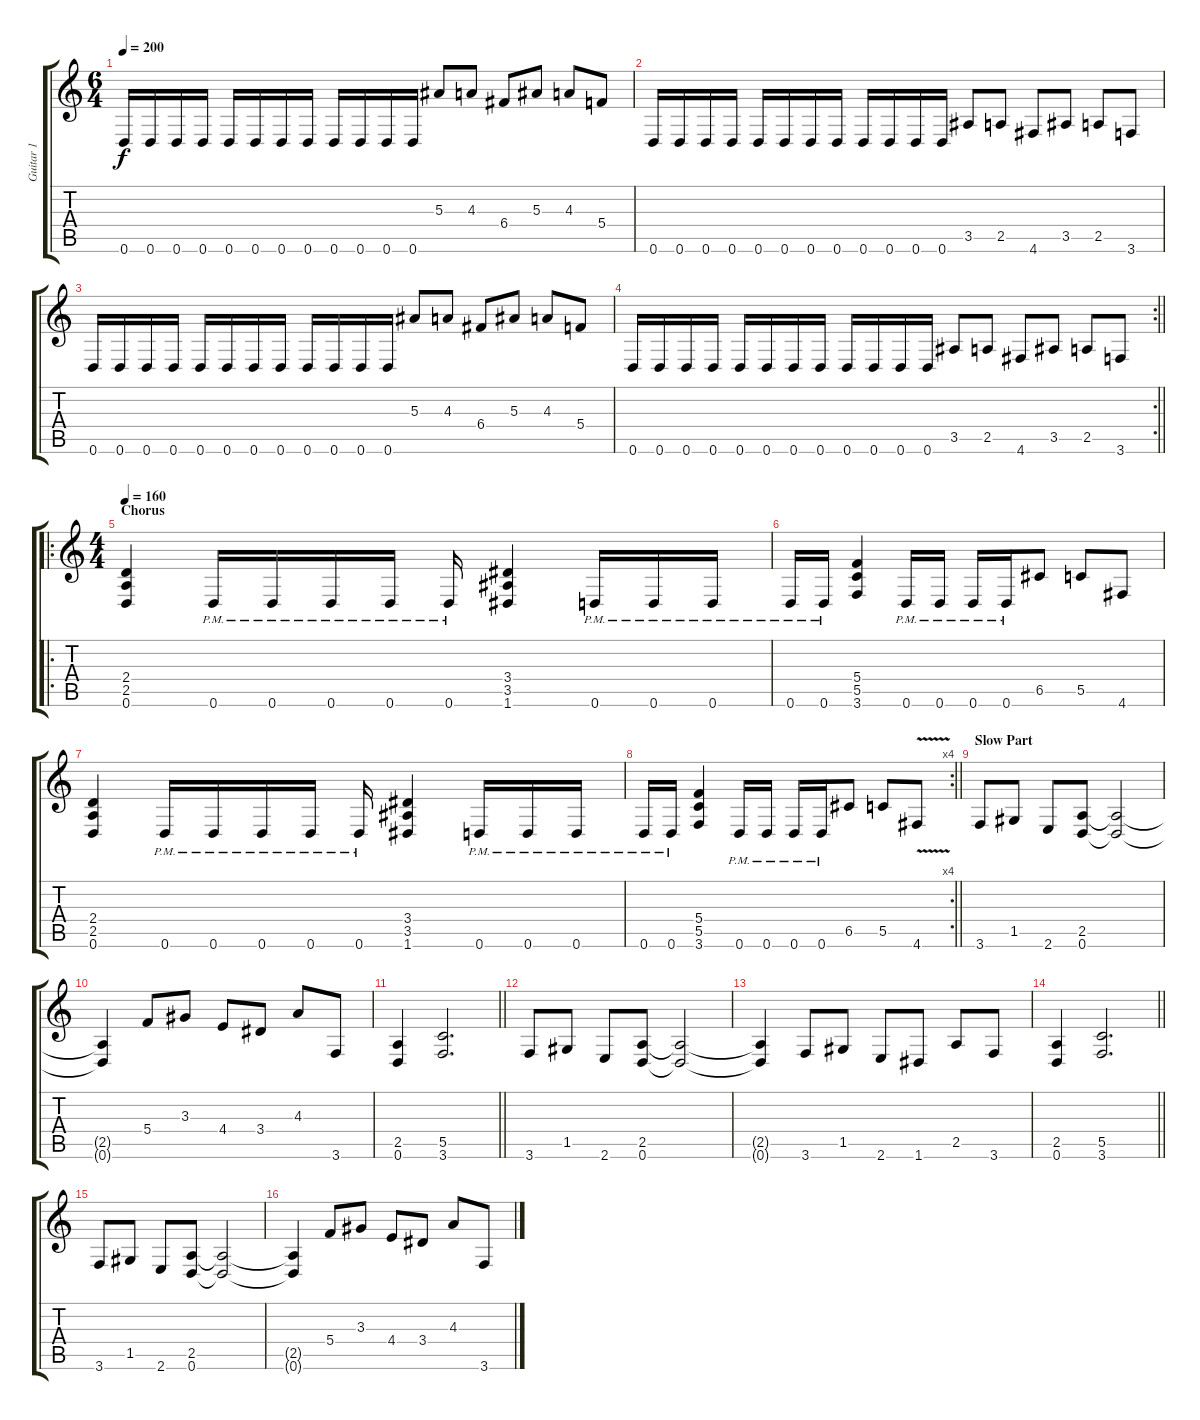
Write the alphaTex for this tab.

\track ("Guitar 1" "Guitar 1") {instrument distortionguitar}
\staff {score tabs}
\tuning (D4 A3 F3 C3 G2 D2) {hide}
\ts (6 4)
\tempo 200
\clef g2
\ks c
0.6.16{dy f} 0.6.16 0.6.16 0.6.16 0.6.16 0.6.16 0.6.16 0.6.16 0.6.16 0.6.16 0.6.16 0.6.16 5.3.8 4.3.8 6.4.8 5.3.8 4.3.8 5.4.8 |
0.6.16 0.6.16 0.6.16 0.6.16 0.6.16 0.6.16 0.6.16 0.6.16 0.6.16 0.6.16 0.6.16 0.6.16 3.5.8 2.5.8 4.6.8 3.5.8 2.5.8 3.6.8 |
0.6.16 0.6.16 0.6.16 0.6.16 0.6.16 0.6.16 0.6.16 0.6.16 0.6.16 0.6.16 0.6.16 0.6.16 5.3.8 4.3.8 6.4.8 5.3.8 4.3.8 5.4.8 |
\rc 2
\barLineRight lightlight
0.6.16 0.6.16 0.6.16 0.6.16 0.6.16 0.6.16 0.6.16 0.6.16 0.6.16 0.6.16 0.6.16 0.6.16 3.5.8 2.5.8 4.6.8 3.5.8 2.5.8 3.6.8 |
\ro
\ts (4 4)
\section ("" "Chorus")
\tempo 160
(2.4 2.5 0.6).4 0.6{pm}.16 0.6{pm}.16 0.6{pm}.16 0.6{pm}.16 0.6{pm}.16 (3.4 3.5 1.6).4 0.6{pm}.16 0.6{pm}.16 0.6{pm}.16 |
0.6{pm}.16 0.6{pm}.16 (5.4 5.5 3.6).4 0.6{pm}.16 0.6{pm}.16 0.6{pm}.16 0.6{pm}.16 6.5.8 5.5.8 4.6.8 |
(2.4 2.5 0.6).4 0.6{pm}.16 0.6{pm}.16 0.6{pm}.16 0.6{pm}.16 0.6{pm}.16 (3.4 3.5 1.6).4 0.6{pm}.16 0.6{pm}.16 0.6{pm}.16 |
\rc 4
\barLineRight lightlight
0.6{pm}.16 0.6{pm}.16 (5.4 5.5 3.6).4 0.6{pm}.16 0.6{pm}.16 0.6{pm}.16 0.6{pm}.16 6.5.8 5.5.8 4.6{v}.8 |
\section ("" "Slow Part")
3.6.8 1.5.8 2.6.8 (2.5 0.6).8 (2.5{t} 0.6{t}).2 |
(2.5{t} 0.6{t}).4 5.4.8 3.3.8 4.4.8 3.4.8 4.3.8 3.6.8 |
\barLineRight lightlight
(2.5 0.6).4 (5.5 3.6).2{d} |
3.6.8 1.5.8 2.6.8 (2.5 0.6).8 (2.5{t} 0.6{t}).2 |
(2.5{t} 0.6{t}).4 3.6.8 1.5.8 2.6.8 1.6.8 2.5.8 3.6.8 |
\barLineRight lightlight
(2.5 0.6).4 (5.5 3.6).2{d} |
3.6.8 1.5.8 2.6.8 (2.5 0.6).8 (2.5{t} 0.6{t}).2 |
(2.5{t} 0.6{t}).4 5.4.8 3.3.8 4.4.8 3.4.8 4.3.8 3.6.8
